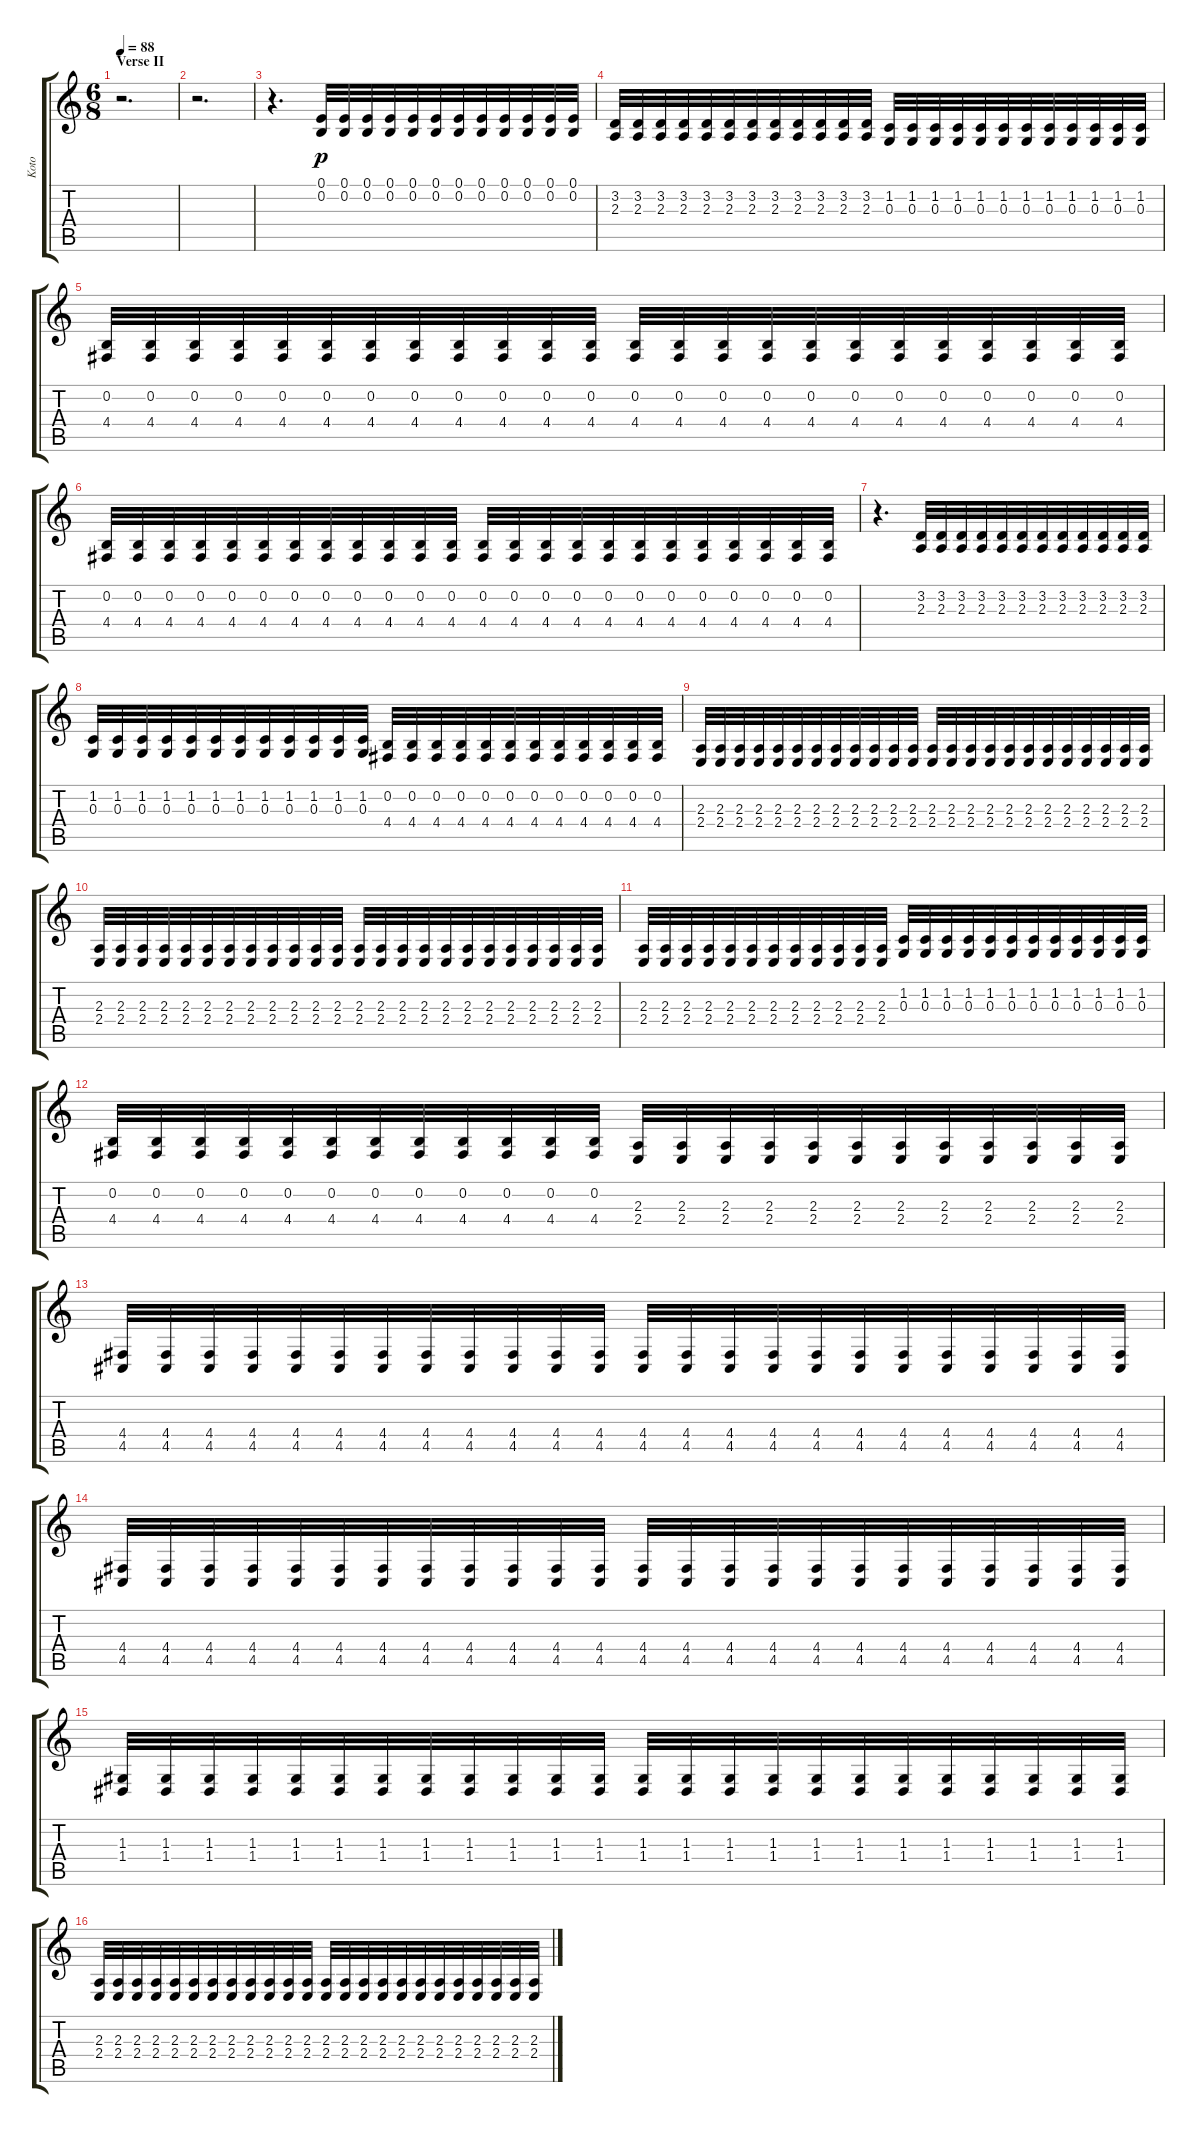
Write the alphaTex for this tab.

\track ("Koto                " "Koto      ") {instrument koto}
\staff {score tabs}
\tuning (E4 B3 G3 D3 A2 E2) {hide}
\ts (6 8)
\section ("" "Verse II")
\tempo 88
\clef g2
\ks c
r.2{d dy p} |
r.2{d} |
r.4{d} (0.1 0.2).32 (0.1 0.2).32 (0.1 0.2).32 (0.1 0.2).32 (0.1 0.2).32 (0.1 0.2).32 (0.1 0.2).32 (0.1 0.2).32 (0.1 0.2).32 (0.1 0.2).32 (0.1 0.2).32 (0.1 0.2).32 |
(3.2 2.3).32 (3.2 2.3).32 (3.2 2.3).32 (3.2 2.3).32 (3.2 2.3).32 (3.2 2.3).32 (3.2 2.3).32 (3.2 2.3).32 (3.2 2.3).32 (3.2 2.3).32 (3.2 2.3).32 (3.2 2.3).32 (1.2 0.3).32 (1.2 0.3).32 (1.2 0.3).32 (1.2 0.3).32 (1.2 0.3).32 (1.2 0.3).32 (1.2 0.3).32 (1.2 0.3).32 (1.2 0.3).32 (1.2 0.3).32 (1.2 0.3).32 (1.2 0.3).32 |
(0.2 4.4).32 (0.2 4.4).32 (0.2 4.4).32 (0.2 4.4).32 (0.2 4.4).32 (0.2 4.4).32 (0.2 4.4).32 (0.2 4.4).32 (0.2 4.4).32 (0.2 4.4).32 (0.2 4.4).32 (0.2 4.4).32 (0.2 4.4).32 (0.2 4.4).32 (0.2 4.4).32 (0.2 4.4).32 (0.2 4.4).32 (0.2 4.4).32 (0.2 4.4).32 (0.2 4.4).32 (0.2 4.4).32 (0.2 4.4).32 (0.2 4.4).32 (0.2 4.4).32 |
(0.2 4.4).32 (0.2 4.4).32 (0.2 4.4).32 (0.2 4.4).32 (0.2 4.4).32 (0.2 4.4).32 (0.2 4.4).32 (0.2 4.4).32 (0.2 4.4).32 (0.2 4.4).32 (0.2 4.4).32 (0.2 4.4).32 (0.2 4.4).32 (0.2 4.4).32 (0.2 4.4).32 (0.2 4.4).32 (0.2 4.4).32 (0.2 4.4).32 (0.2 4.4).32 (0.2 4.4).32 (0.2 4.4).32 (0.2 4.4).32 (0.2 4.4).32 (0.2 4.4).32 |
r.4{d} (3.2 2.3).32 (3.2 2.3).32 (3.2 2.3).32 (3.2 2.3).32 (3.2 2.3).32 (3.2 2.3).32 (3.2 2.3).32 (3.2 2.3).32 (3.2 2.3).32 (3.2 2.3).32 (3.2 2.3).32 (3.2 2.3).32 |
(1.2 0.3).32 (1.2 0.3).32 (1.2 0.3).32 (1.2 0.3).32 (1.2 0.3).32 (1.2 0.3).32 (1.2 0.3).32 (1.2 0.3).32 (1.2 0.3).32 (1.2 0.3).32 (1.2 0.3).32 (1.2 0.3).32 (0.2 4.4).32 (0.2 4.4).32 (0.2 4.4).32 (0.2 4.4).32 (0.2 4.4).32 (0.2 4.4).32 (0.2 4.4).32 (0.2 4.4).32 (0.2 4.4).32 (0.2 4.4).32 (0.2 4.4).32 (0.2 4.4).32 |
(2.3 2.4).32 (2.3 2.4).32 (2.3 2.4).32 (2.3 2.4).32 (2.3 2.4).32 (2.3 2.4).32 (2.3 2.4).32 (2.3 2.4).32 (2.3 2.4).32 (2.3 2.4).32 (2.3 2.4).32 (2.3 2.4).32 (2.3 2.4).32 (2.3 2.4).32 (2.3 2.4).32 (2.3 2.4).32 (2.3 2.4).32 (2.3 2.4).32 (2.3 2.4).32 (2.3 2.4).32 (2.3 2.4).32 (2.3 2.4).32 (2.3 2.4).32 (2.3 2.4).32 |
(2.3 2.4).32 (2.3 2.4).32 (2.3 2.4).32 (2.3 2.4).32 (2.3 2.4).32 (2.3 2.4).32 (2.3 2.4).32 (2.3 2.4).32 (2.3 2.4).32 (2.3 2.4).32 (2.3 2.4).32 (2.3 2.4).32 (2.3 2.4).32 (2.3 2.4).32 (2.3 2.4).32 (2.3 2.4).32 (2.3 2.4).32 (2.3 2.4).32 (2.3 2.4).32 (2.3 2.4).32 (2.3 2.4).32 (2.3 2.4).32 (2.3 2.4).32 (2.3 2.4).32 |
(2.3 2.4).32 (2.3 2.4).32 (2.3 2.4).32 (2.3 2.4).32 (2.3 2.4).32 (2.3 2.4).32 (2.3 2.4).32 (2.3 2.4).32 (2.3 2.4).32 (2.3 2.4).32 (2.3 2.4).32 (2.3 2.4).32 (1.2 0.3).32 (1.2 0.3).32 (1.2 0.3).32 (1.2 0.3).32 (1.2 0.3).32 (1.2 0.3).32 (1.2 0.3).32 (1.2 0.3).32 (1.2 0.3).32 (1.2 0.3).32 (1.2 0.3).32 (1.2 0.3).32 |
(0.2 4.4).32 (0.2 4.4).32 (0.2 4.4).32 (0.2 4.4).32 (0.2 4.4).32 (0.2 4.4).32 (0.2 4.4).32 (0.2 4.4).32 (0.2 4.4).32 (0.2 4.4).32 (0.2 4.4).32 (0.2 4.4).32 (2.3 2.4).32 (2.3 2.4).32 (2.3 2.4).32 (2.3 2.4).32 (2.3 2.4).32 (2.3 2.4).32 (2.3 2.4).32 (2.3 2.4).32 (2.3 2.4).32 (2.3 2.4).32 (2.3 2.4).32 (2.3 2.4).32 |
(4.4 4.5).32 (4.4 4.5).32 (4.4 4.5).32 (4.4 4.5).32 (4.4 4.5).32 (4.4 4.5).32 (4.4 4.5).32 (4.4 4.5).32 (4.4 4.5).32 (4.4 4.5).32 (4.4 4.5).32 (4.4 4.5).32 (4.4 4.5).32 (4.4 4.5).32 (4.4 4.5).32 (4.4 4.5).32 (4.4 4.5).32 (4.4 4.5).32 (4.4 4.5).32 (4.4 4.5).32 (4.4 4.5).32 (4.4 4.5).32 (4.4 4.5).32 (4.4 4.5).32 |
(4.4 4.5).32 (4.4 4.5).32 (4.4 4.5).32 (4.4 4.5).32 (4.4 4.5).32 (4.4 4.5).32 (4.4 4.5).32 (4.4 4.5).32 (4.4 4.5).32 (4.4 4.5).32 (4.4 4.5).32 (4.4 4.5).32 (4.4 4.5).32 (4.4 4.5).32 (4.4 4.5).32 (4.4 4.5).32 (4.4 4.5).32 (4.4 4.5).32 (4.4 4.5).32 (4.4 4.5).32 (4.4 4.5).32 (4.4 4.5).32 (4.4 4.5).32 (4.4 4.5).32 |
(1.3 1.4).32 (1.3 1.4).32 (1.3 1.4).32 (1.3 1.4).32 (1.3 1.4).32 (1.3 1.4).32 (1.3 1.4).32 (1.3 1.4).32 (1.3 1.4).32 (1.3 1.4).32 (1.3 1.4).32 (1.3 1.4).32 (1.3 1.4).32 (1.3 1.4).32 (1.3 1.4).32 (1.3 1.4).32 (1.3 1.4).32 (1.3 1.4).32 (1.3 1.4).32 (1.3 1.4).32 (1.3 1.4).32 (1.3 1.4).32 (1.3 1.4).32 (1.3 1.4).32 |
(2.3 2.4).32 (2.3 2.4).32 (2.3 2.4).32 (2.3 2.4).32 (2.3 2.4).32 (2.3 2.4).32 (2.3 2.4).32 (2.3 2.4).32 (2.3 2.4).32 (2.3 2.4).32 (2.3 2.4).32 (2.3 2.4).32 (2.3 2.4).32 (2.3 2.4).32 (2.3 2.4).32 (2.3 2.4).32 (2.3 2.4).32 (2.3 2.4).32 (2.3 2.4).32 (2.3 2.4).32 (2.3 2.4).32 (2.3 2.4).32 (2.3 2.4).32 (2.3 2.4).32
